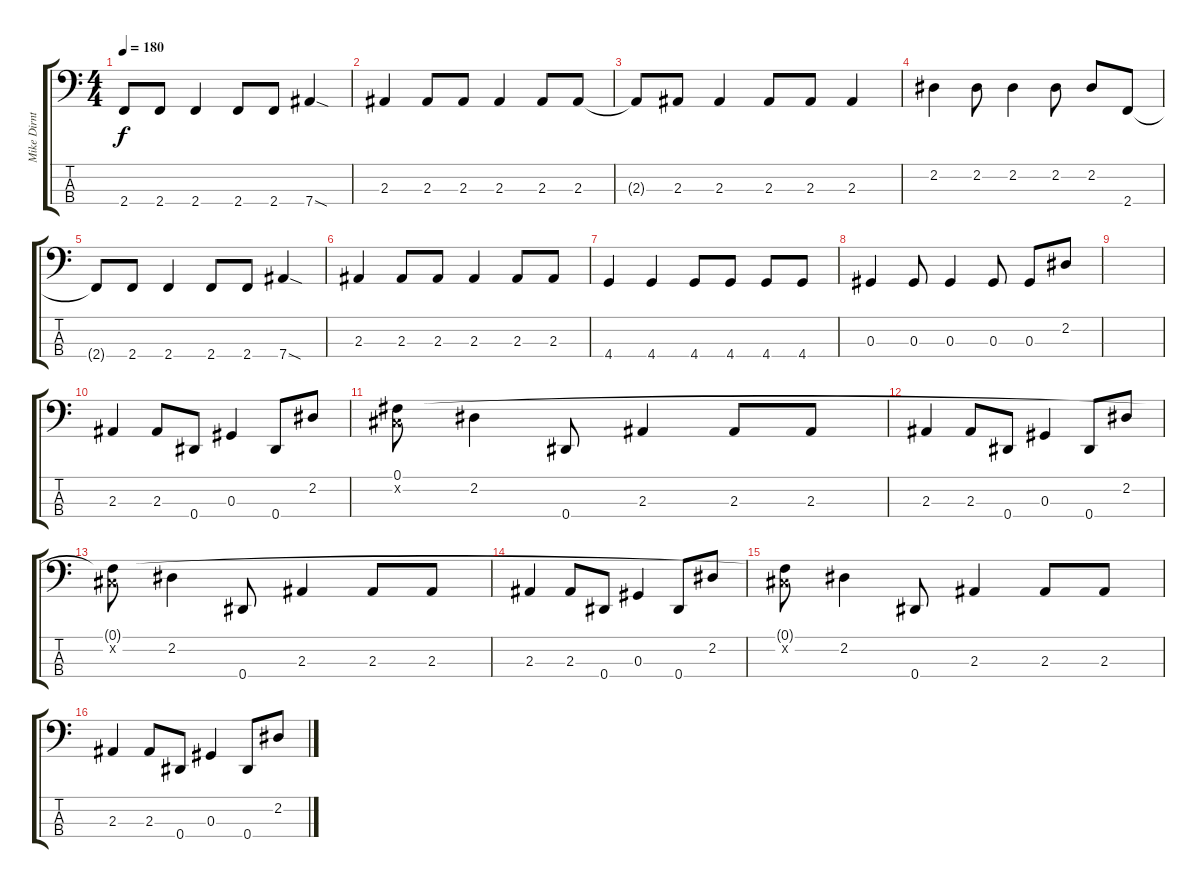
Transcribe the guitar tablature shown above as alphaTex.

\track ("Mike Dirnt - Bass" "Mike Dirnt") {instrument electricbasspick}
\staff {score tabs}
\tuning (Gb2 Db2 Ab1 Eb1) {hide}
\ts (4 4)
\tempo 180
\clef f4
\ks c
2.4{t}.8{dy f} 2.4.8 2.4.4 2.4.8 2.4.8 7.4{sod}.4 |
2.3.4 2.3.8 2.3.8 2.3.4 2.3.8 2.3.8 |
2.3{t}.8 2.3.8 2.3.4 2.3.8 2.3.8 2.3.4 |
2.2.4 2.2.8 2.2.4 2.2.8 2.2.8 2.4.8 |
2.4{t}.8 2.4.8 2.4.4 2.4.8 2.4.8 7.4{sod}.4 |
2.3.4 2.3.8 2.3.8 2.3.4 2.3.8 2.3.8 |
4.4.4 4.4.4 4.4.8 4.4.8 4.4.8 4.4.8 |
0.3.4 0.3.8 0.3.4 0.3.8 0.3.8 2.2.8 |
|
2.3.4 2.3.8 0.4.8 0.3.4 0.4.8 2.2.8 |
(0.1 0.2{x}).8 2.2.4 0.4.8 2.3.4 2.3.8 2.3.8 |
2.3.4 2.3.8 0.4.8 0.3.4 0.4.8 2.2.8 |
(0.1{t} 0.2{x}).8 2.2.4 0.4.8 2.3.4 2.3.8 2.3.8 |
2.3.4 2.3.8 0.4.8 0.3.4 0.4.8 2.2.8 |
(0.1{t} 0.2{x}).8 2.2.4 0.4.8 2.3.4 2.3.8 2.3.8 |
2.3.4 2.3.8 0.4.8 0.3.4 0.4.8 2.2.8
